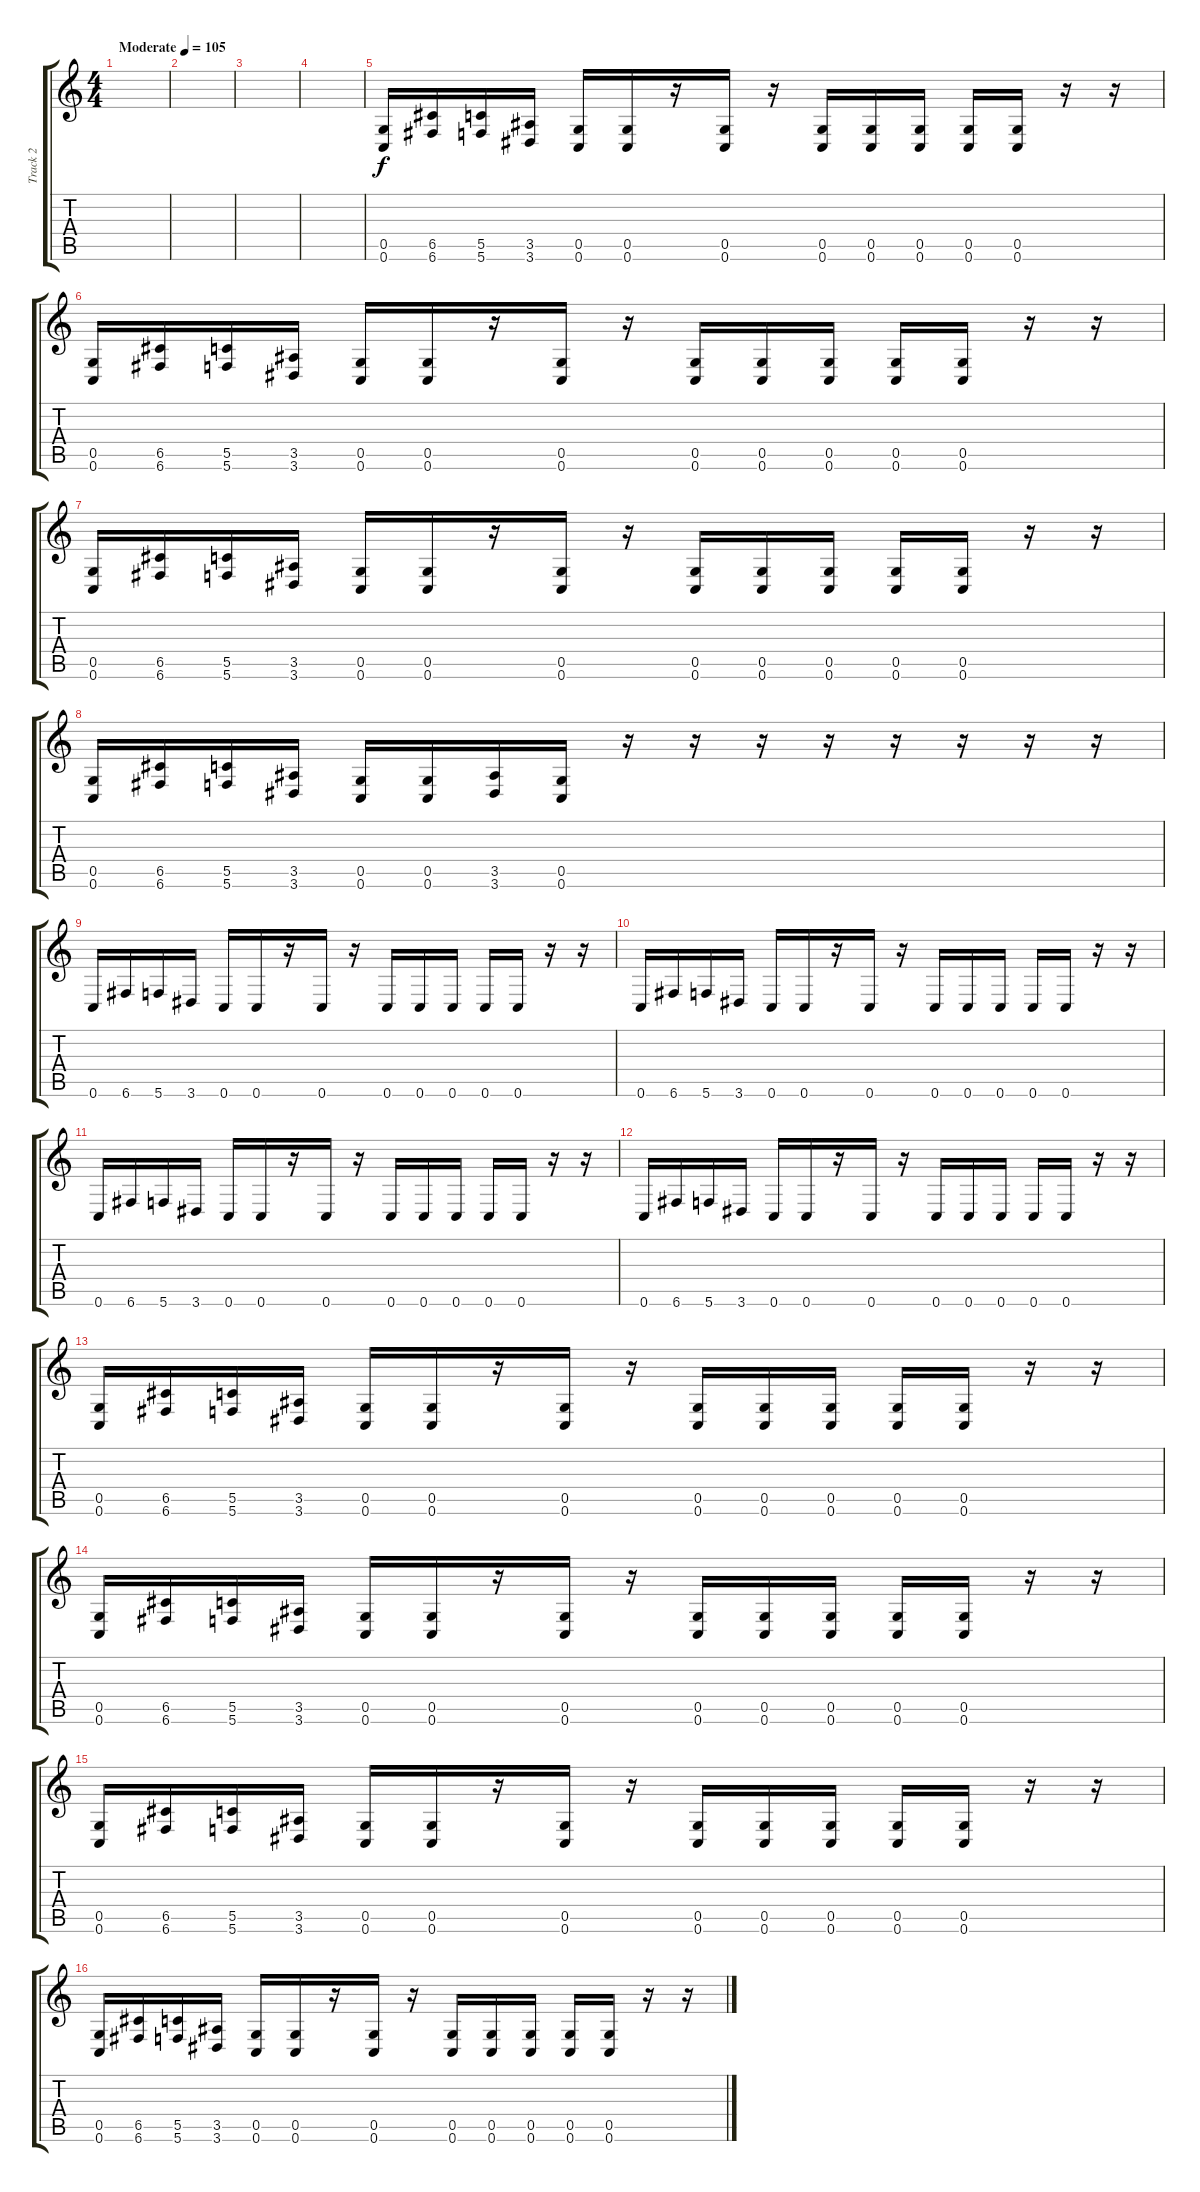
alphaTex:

\track ("Track 2" "Track 2") {instrument distortionguitar}
\staff {score tabs}
\tuning (D4 A3 F3 C3 G2 C2) {hide}
\ts (4 4)
\tempo (105 "Moderate")
\clef g2
\ks c
|
|
|
|
(0.5 0.6).16 (6.5 6.6).16 (5.5 5.6).16 (3.5 3.6).16 (0.5 0.6).16 (0.5 0.6).16 r.16 (0.5 0.6).16 r.16 (0.5 0.6).16 (0.5 0.6).16 (0.5 0.6).16 (0.5 0.6).16 (0.5 0.6).16 r.16 r.16 |
(0.5 0.6).16 (6.5 6.6).16 (5.5 5.6).16 (3.5 3.6).16 (0.5 0.6).16 (0.5 0.6).16 r.16 (0.5 0.6).16 r.16 (0.5 0.6).16 (0.5 0.6).16 (0.5 0.6).16 (0.5 0.6).16 (0.5 0.6).16 r.16 r.16 |
(0.5 0.6).16 (6.5 6.6).16 (5.5 5.6).16 (3.5 3.6).16 (0.5 0.6).16 (0.5 0.6).16 r.16 (0.5 0.6).16 r.16 (0.5 0.6).16 (0.5 0.6).16 (0.5 0.6).16 (0.5 0.6).16 (0.5 0.6).16 r.16 r.16 |
(0.5 0.6).16 (6.5 6.6).16 (5.5 5.6).16 (3.5 3.6).16 (0.5 0.6).16 (0.5 0.6).16 (3.5 3.6).16 (0.5 0.6).16 r.16 r.16 r.16 r.16 r.16 r.16 r.16 r.16 |
0.6.16 6.6.16 5.6.16 3.6.16 0.6.16 0.6.16 r.16 0.6.16 r.16 0.6.16 0.6.16 0.6.16 0.6.16 0.6.16 r.16 r.16 |
0.6.16 6.6.16 5.6.16 3.6.16 0.6.16 0.6.16 r.16 0.6.16 r.16 0.6.16 0.6.16 0.6.16 0.6.16 0.6.16 r.16 r.16 |
0.6.16 6.6.16 5.6.16 3.6.16 0.6.16 0.6.16 r.16 0.6.16 r.16 0.6.16 0.6.16 0.6.16 0.6.16 0.6.16 r.16 r.16 |
0.6.16 6.6.16 5.6.16 3.6.16 0.6.16 0.6.16 r.16 0.6.16 r.16 0.6.16 0.6.16 0.6.16 0.6.16 0.6.16 r.16 r.16 |
(0.5 0.6).16 (6.5 6.6).16 (5.5 5.6).16 (3.5 3.6).16 (0.5 0.6).16 (0.5 0.6).16 r.16 (0.5 0.6).16 r.16 (0.5 0.6).16 (0.5 0.6).16 (0.5 0.6).16 (0.5 0.6).16 (0.5 0.6).16 r.16 r.16 |
(0.5 0.6).16 (6.5 6.6).16 (5.5 5.6).16 (3.5 3.6).16 (0.5 0.6).16 (0.5 0.6).16 r.16 (0.5 0.6).16 r.16 (0.5 0.6).16 (0.5 0.6).16 (0.5 0.6).16 (0.5 0.6).16 (0.5 0.6).16 r.16 r.16 |
(0.5 0.6).16 (6.5 6.6).16 (5.5 5.6).16 (3.5 3.6).16 (0.5 0.6).16 (0.5 0.6).16 r.16 (0.5 0.6).16 r.16 (0.5 0.6).16 (0.5 0.6).16 (0.5 0.6).16 (0.5 0.6).16 (0.5 0.6).16 r.16 r.16 |
(0.5 0.6).16 (6.5 6.6).16 (5.5 5.6).16 (3.5 3.6).16 (0.5 0.6).16 (0.5 0.6).16 r.16 (0.5 0.6).16 r.16 (0.5 0.6).16 (0.5 0.6).16 (0.5 0.6).16 (0.5 0.6).16 (0.5 0.6).16 r.16 r.16
